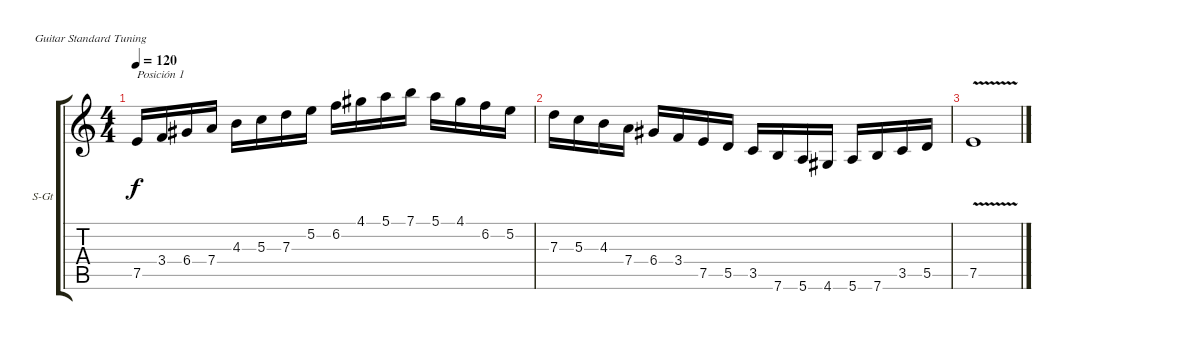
\defaultSystemsLayout 4
\bracketExtendMode groupsimilarinstruments
\firstSystemTrackNameOrientation horizontal
\otherSystemsTrackNameOrientation horizontal
\track ("Steel Guitar" "S-Gt") {instrument acousticguitarsteel}
\staff {score tabs}
\tuning (E4 B3 G3 D3 A2 E2)
\ts (4 4)
\tempo 120
\clef g2
\ks c
7.5.16{txt "Posición 1" dy f instrument acousticguitarsteel} 3.4.16 6.4.16 7.4.16 4.3.16 5.3.16 7.3.16 5.2.16 6.2.16 4.1.16 5.1.16 7.1.16 5.1.16 4.1.16 6.2.16 5.2.16 |
7.3.16 5.3.16 4.3.16 7.4.16 6.4.16 3.4.16 7.5.16 5.5.16 3.5.16 7.6.16 5.6.16 4.6.16 5.6.16 7.6.16 3.5.16 5.5.16 |
7.5{v}.1
